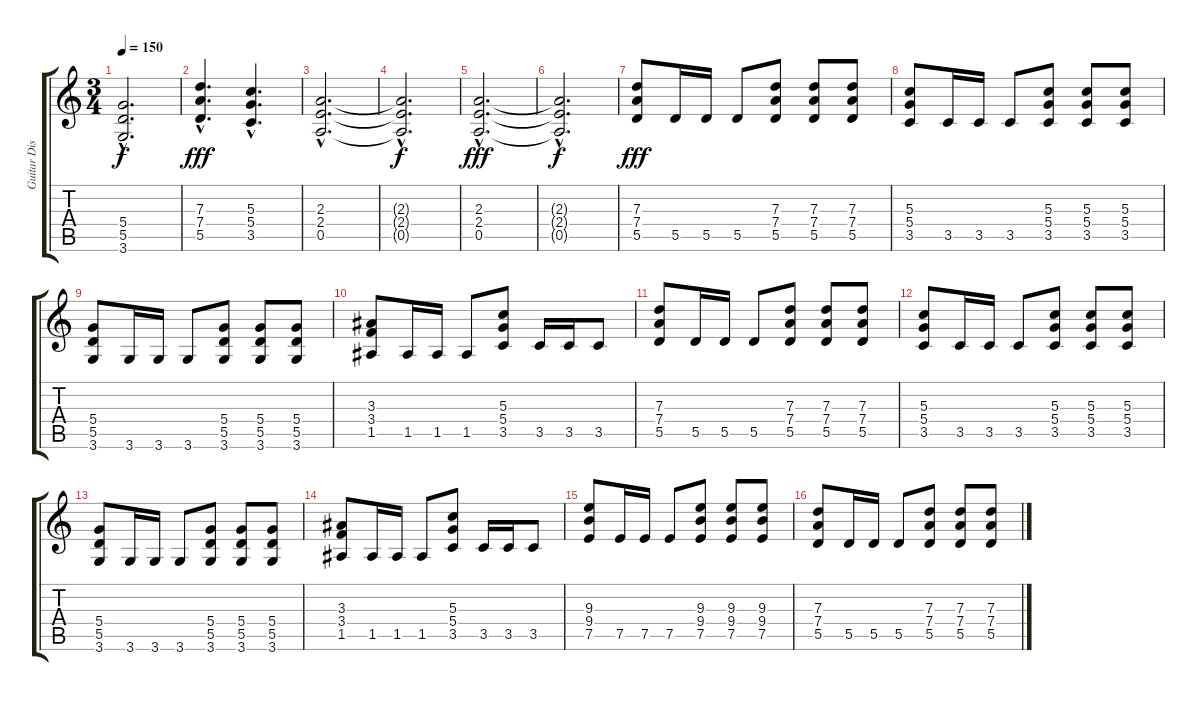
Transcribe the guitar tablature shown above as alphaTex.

\track ("Guitar Distortion 1" "Guitar Dis") {instrument distortionguitar}
\staff {score tabs}
\tuning (E4 B3 G3 D3 A2 E2) {hide}
\ts (3 4)
\tempo 150
\clef g2
\ks c
(5.4{hac t} 5.5{hac t} 3.6{hac t}).2{d dy f} |
(7.3{hac} 7.4{hac} 5.5{hac}).4{d dy fff} (5.3{hac} 5.4{hac} 3.5{hac}).4{d} |
(2.3{hac} 2.4{hac} 0.5{hac}).2{d} |
(2.3{hac t} 2.4{hac t} 0.5{hac t}).2{d dy f} |
(2.3{hac} 2.4{hac} 0.5{hac}).2{d dy fff} |
(2.3{hac t} 2.4{hac t} 0.5{hac t}).2{d dy f} |
(7.3 7.4 5.5).8{dy fff} 5.5.16 5.5.16 5.5.8 (7.3 7.4 5.5).8 (7.3 7.4 5.5).8 (7.3 7.4 5.5).8 |
(5.3 5.4 3.5).8 3.5.16 3.5.16 3.5.8 (5.3 5.4 3.5).8 (5.3 5.4 3.5).8 (5.3 5.4 3.5).8 |
(5.4 5.5 3.6).8 3.6.16 3.6.16 3.6.8 (5.4 5.5 3.6).8 (5.4 5.5 3.6).8 (5.4 5.5 3.6).8 |
(3.3 3.4 1.5).8 1.5.16 1.5.16 1.5.8 (5.3 5.4 3.5).8 3.5.16 3.5.16 3.5.8 |
(7.3 7.4 5.5).8 5.5.16 5.5.16 5.5.8 (7.3 7.4 5.5).8 (7.3 7.4 5.5).8 (7.3 7.4 5.5).8 |
(5.3 5.4 3.5).8 3.5.16 3.5.16 3.5.8 (5.3 5.4 3.5).8 (5.3 5.4 3.5).8 (5.3 5.4 3.5).8 |
(5.4 5.5 3.6).8 3.6.16 3.6.16 3.6.8 (5.4 5.5 3.6).8 (5.4 5.5 3.6).8 (5.4 5.5 3.6).8 |
(3.3 3.4 1.5).8 1.5.16 1.5.16 1.5.8 (5.3 5.4 3.5).8 3.5.16 3.5.16 3.5.8 |
(9.3 9.4 7.5).8 7.5.16 7.5.16 7.5.8 (9.3 9.4 7.5).8 (9.3 9.4 7.5).8 (9.3 9.4 7.5).8 |
(7.3 7.4 5.5).8 5.5.16 5.5.16 5.5.8 (7.3 7.4 5.5).8 (7.3 7.4 5.5).8 (7.3 7.4 5.5).8
